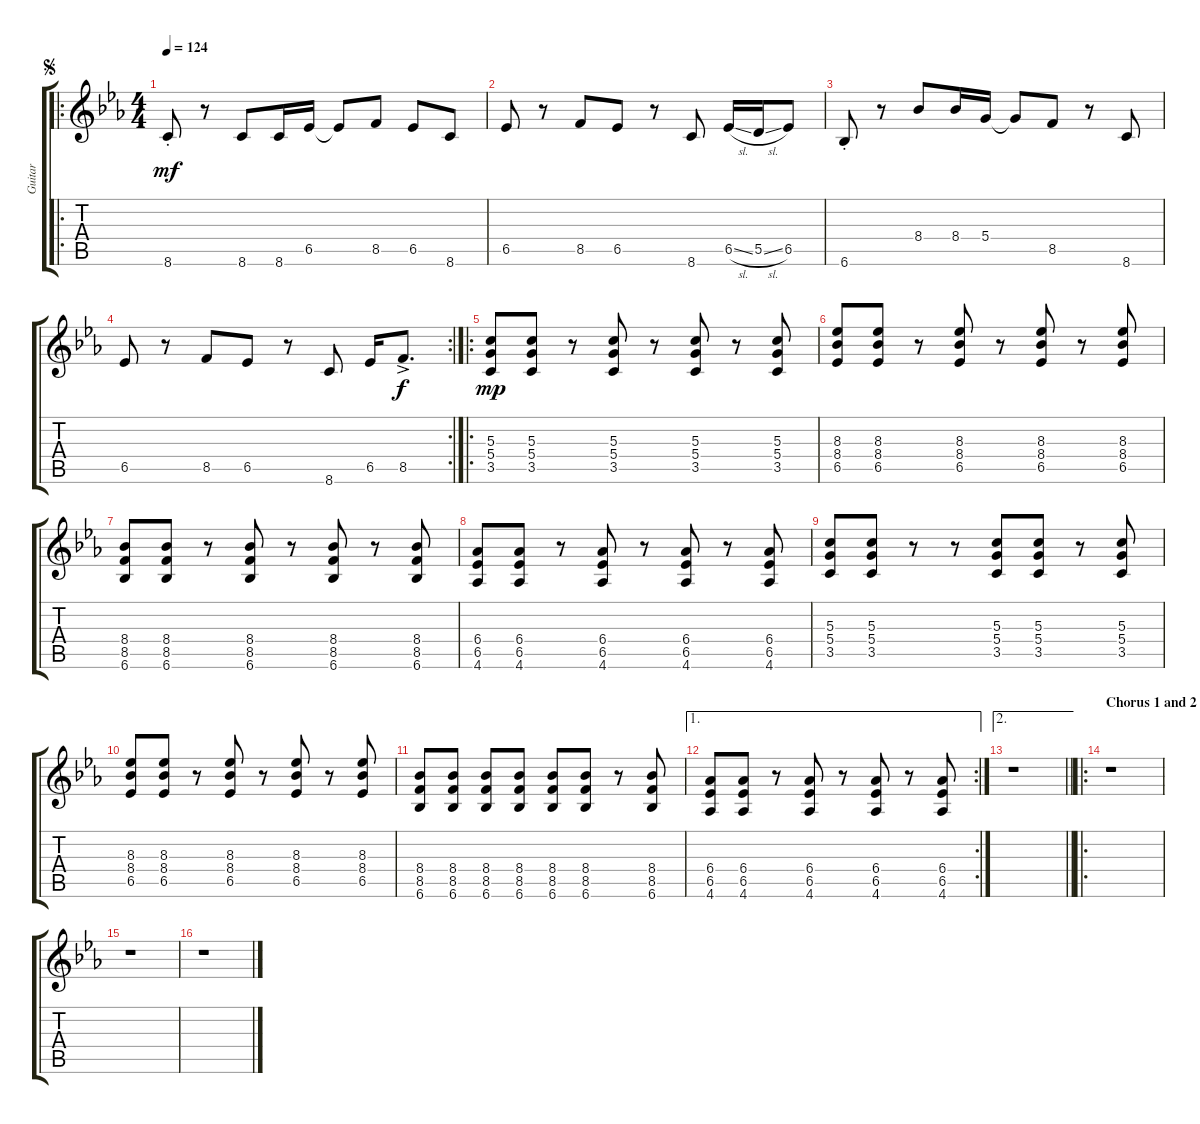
\track ("Guitar" "Guitar") {instrument electricguitarclean}
\staff {score tabs}
\tuning (E4 B3 G3 D3 A2 E2) {hide}
\ro
\ts (4 4)
\jump segno
\tempo 124
\clef g2
\ks eb
8.6{st}.8{dy mf instrument electricguitarclean} r.8 8.6.8 8.6.16 6.5.16 6.5{t}.8 8.5.8 6.5.8 8.6.8 |
6.5.8 r.8 8.5.8 6.5.8 r.8 8.6.8 6.5{sl}.16 5.5{sl}.16 6.5.8 |
6.6{st}.8 r.8 8.4.8 8.4.16 5.4.16 5.4{t}.8 8.5.8 r.8 8.6.8 |
\rc 2
6.5.8 r.8 8.5.8 6.5.8 r.8 8.6.8 6.5.16 8.5{ac}.8{d dy f} |
\ro
(5.3 5.4 3.5).8{dy mp} (5.3 5.4 3.5).8 r.8 (5.3 5.4 3.5).8 r.8 (5.3 5.4 3.5).8 r.8 (5.3 5.4 3.5).8 |
(8.3 8.4 6.5).8 (8.3 8.4 6.5).8 r.8 (8.3 8.4 6.5).8 r.8 (8.3 8.4 6.5).8 r.8 (8.3 8.4 6.5).8 |
(8.4 8.5 6.6).8 (8.4 8.5 6.6).8 r.8 (8.4 8.5 6.6).8 r.8 (8.4 8.5 6.6).8 r.8 (8.4 8.5 6.6).8 |
(6.4 6.5 4.6).8 (6.4 6.5 4.6).8 r.8 (6.4 6.5 4.6).8 r.8 (6.4 6.5 4.6).8 r.8 (6.4 6.5 4.6).8 |
(5.3 5.4 3.5).8 (5.3 5.4 3.5).8 r.8 r.8 (5.3 5.4 3.5).8 (5.3 5.4 3.5).8 r.8 (5.3 5.4 3.5).8 |
(8.3 8.4 6.5).8 (8.3 8.4 6.5).8 r.8 (8.3 8.4 6.5).8 r.8 (8.3 8.4 6.5).8 r.8 (8.3 8.4 6.5).8 |
(8.4 8.5 6.6).8 (8.4 8.5 6.6).8 (8.4 8.5 6.6).8 (8.4 8.5 6.6).8 (8.4 8.5 6.6).8 (8.4 8.5 6.6).8 r.8 (8.4 8.5 6.6).8 |
\ae 1
\rc 2
(6.4 6.5 4.6).8 (6.4 6.5 4.6).8 r.8 (6.4 6.5 4.6).8 r.8 (6.4 6.5 4.6).8 r.8 (6.4 6.5 4.6).8 |
\ae 2
\barLineRight lightlight
r.1 |
\ro
\section ("" "Chorus 1 and 2")
r.1 |
r.1 |
r.1
